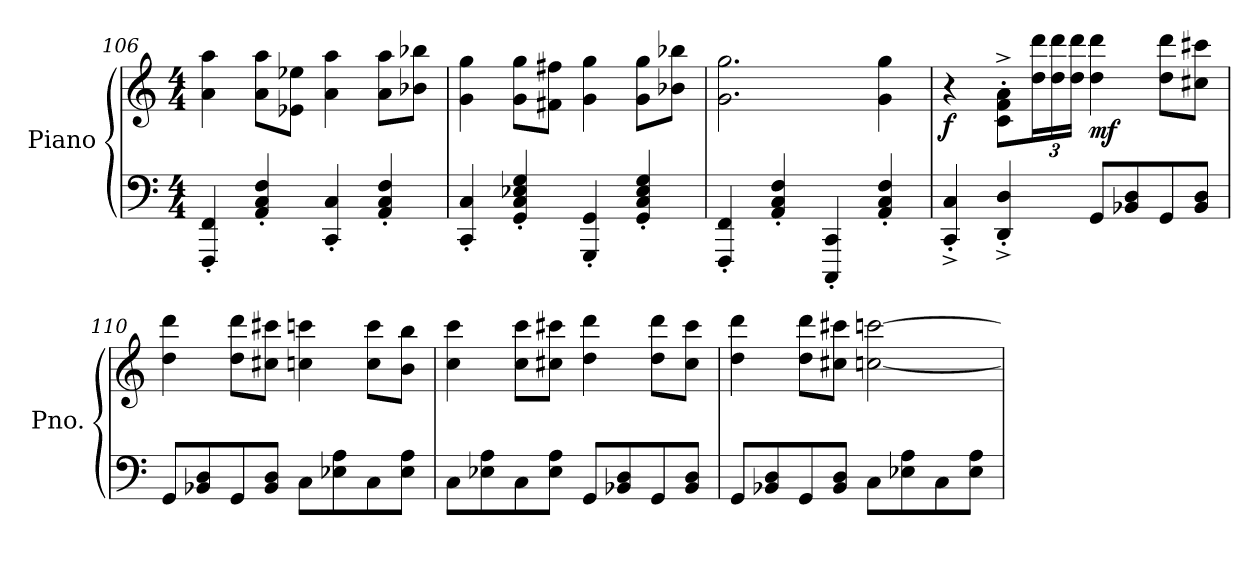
**kern	**kern	**dynam
*part1	*part1	*part1
*staff2	*staff1	*staff1/2
*I"Piano	*	*
*I'Pno.	*	*
*clefF4	*clefG2	*
*k[]	*k[]	*
*M4/4	*M4/4	*
=106	=106	=106
4FFF/' 4FF/'	4a\ 4aa\	.
4AA/' 4C/' 4F/'	8a\ 8aa\L	.
.	8e-X\ 8ee-X\J	.
4CC/' 4C/'	4a\ 4aa\	.
4AA/' 4C/' 4F/'	8a\ 8aa\L	.
.	8b-X\ 8bb-X\J	.
=107	=107	=107
4CC/' 4C/'	4g\ 4gg\	.
4GG/' 4C/' 4E-X/' 4G/'	8g\ 8gg\L	.
.	8f#X\ 8ff#X\J	.
4GGG/' 4GG/'	4g\ 4gg\	.
4GG/' 4C/' 4E-/' 4G/'	8g\ 8gg\L	.
.	8b-X\ 8bb-X\J	.
=108	=108	=108
4FFF/' 4FF/'	2.g\ 2.gg\	.
4AA/' 4C/' 4F/'	.	.
4CCC/' 4CC/'	.	.
4AA/' 4C/' 4F/'	4g\ 4gg\	.
!!LO:LB:g=z
=109	=109	=109
!	!	!LO:DY:b
4CC/'^ 4C/'^	4r	f
4DD/'^ 4D/'^	8c\'^ 8f\'^ 8a\'^L	.
*	*Xbrackettup	*
.	24dd\ 24ddd\L	.
.	24dd\ 24ddd\	.
.	24dd\ 24ddd\JJ	.
!	!	!LO:DY:b
8GG/L	4dd\ 4ddd\	mf
8BB-X/ 8D/	.	.
8GG/	8dd\ 8ddd\L	.
8BB-/ 8D/J	8cc#X\ 8ccc#X\J	.
=110	=110	=110
8GG/L	4dd\ 4ddd\	.
8BB-X/ 8D/	.	.
8GG/	8dd\ 8ddd\L	.
8BB-/ 8D/J	8cc#X\ 8ccc#X\J	.
8C\L	4ccn\ 4cccn\	.
8E-X\ 8A\	.	.
8C\	8cc\ 8ccc\L	.
8E-\ 8A\J	8b\ 8bb\J	.
=111	=111	=111
8C\L	4cc\ 4ccc\	.
8E-X\ 8A\	.	.
8C\	8cc\ 8ccc\L	.
8E-\ 8A\J	8cc#X\ 8ccc#X\J	.
8GG/L	4dd\ 4ddd\	.
8BB-X/ 8D/	.	.
8GG/	8dd\ 8ddd\L	.
8BB-/ 8D/J	8cc#\ 8ccc#\J	.
=112	=112	=112
8GG/L	4dd\ 4ddd\	.
8BB-X/ 8D/	.	.
8GG/	8dd\ 8ddd\L	.
8BB-/ 8D/J	8cc#X\ 8ccc#X\J	.
8C\L	[2ccn\ [2cccn\	.
8E-X\ 8A\	.	.
8C\	.	.
8E-\ 8A\J	.	.
=	=	=
*-	*-	*-
